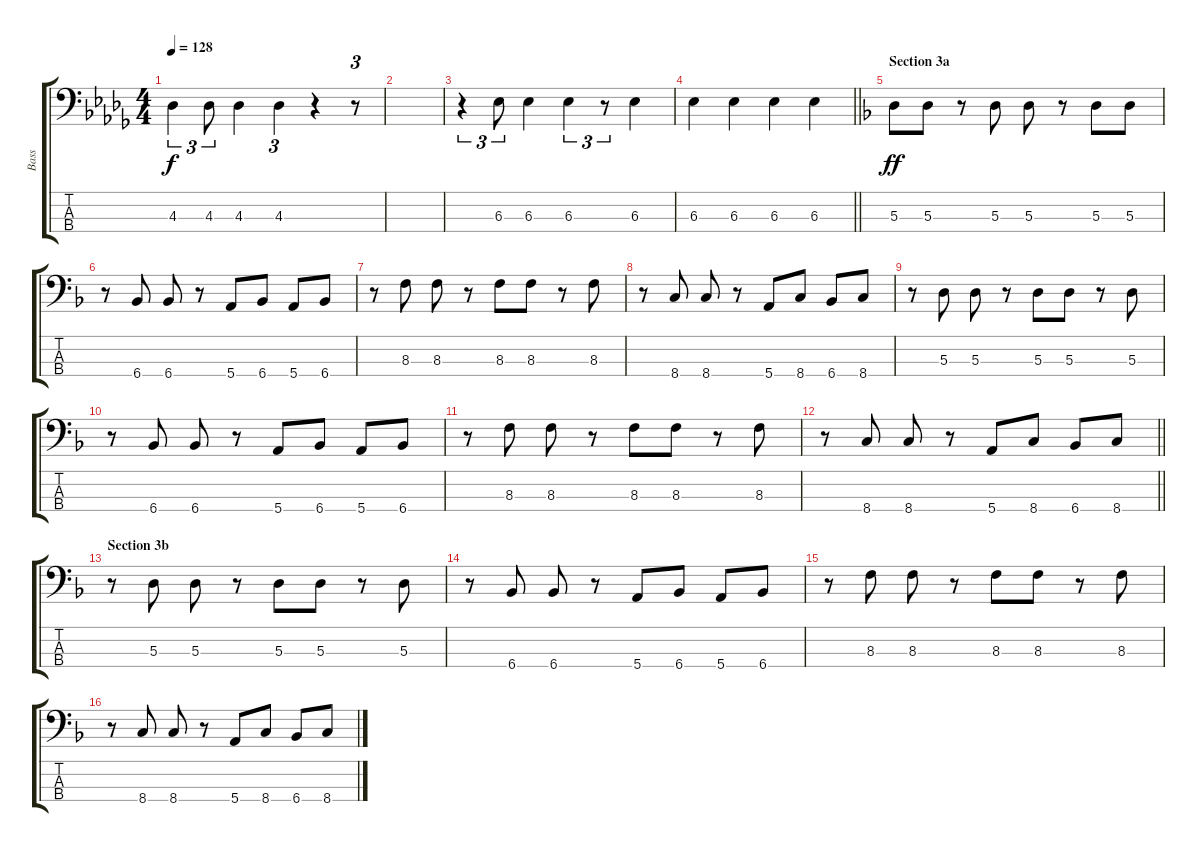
\track ("Bass" "Bass") {instrument electricbassfinger}
\staff {score tabs}
\tuning (G2 D2 A1 E1) {hide}
\ts (4 4)
\tempo 128
\clef f4
\ks db
4.3.4{tu (3 2) dy f} 4.3.8{tu (3 2)} 4.3.4 4.3.4{tu (3 2)} r.4 r.8{tu (3 2)} |
|
r.4{tu (3 2)} 6.3.8{tu (3 2)} 6.3.4 6.3.4{tu (3 2)} r.8{tu (3 2)} 6.3.4 |
\barLineRight lightlight
6.3.4 6.3.4 6.3.4 6.3.4 |
\section ("" "Section 3a")
\ks f
5.3.8{dy ff volume 13} 5.3.8 r.8 5.3.8 5.3.8 r.8 5.3.8 5.3.8 |
r.8 6.4.8 6.4.8 r.8 5.4.8 6.4.8 5.4.8 6.4.8 |
r.8 8.3.8 8.3.8 r.8 8.3.8 8.3.8 r.8 8.3.8 |
r.8 8.4.8 8.4.8 r.8 5.4.8 8.4.8 6.4.8 8.4.8 |
r.8 5.3.8 5.3.8 r.8 5.3.8 5.3.8 r.8 5.3.8 |
r.8 6.4.8 6.4.8 r.8 5.4.8 6.4.8 5.4.8 6.4.8 |
r.8 8.3.8 8.3.8 r.8 8.3.8 8.3.8 r.8 8.3.8 |
\barLineRight lightlight
r.8 8.4.8 8.4.8 r.8 5.4.8 8.4.8 6.4.8 8.4.8 |
\section ("" "Section 3b")
r.8 5.3.8 5.3.8 r.8 5.3.8 5.3.8 r.8 5.3.8 |
r.8 6.4.8 6.4.8 r.8 5.4.8 6.4.8 5.4.8 6.4.8 |
r.8 8.3.8 8.3.8 r.8 8.3.8 8.3.8 r.8 8.3.8 |
r.8 8.4.8 8.4.8 r.8 5.4.8 8.4.8 6.4.8 8.4.8
